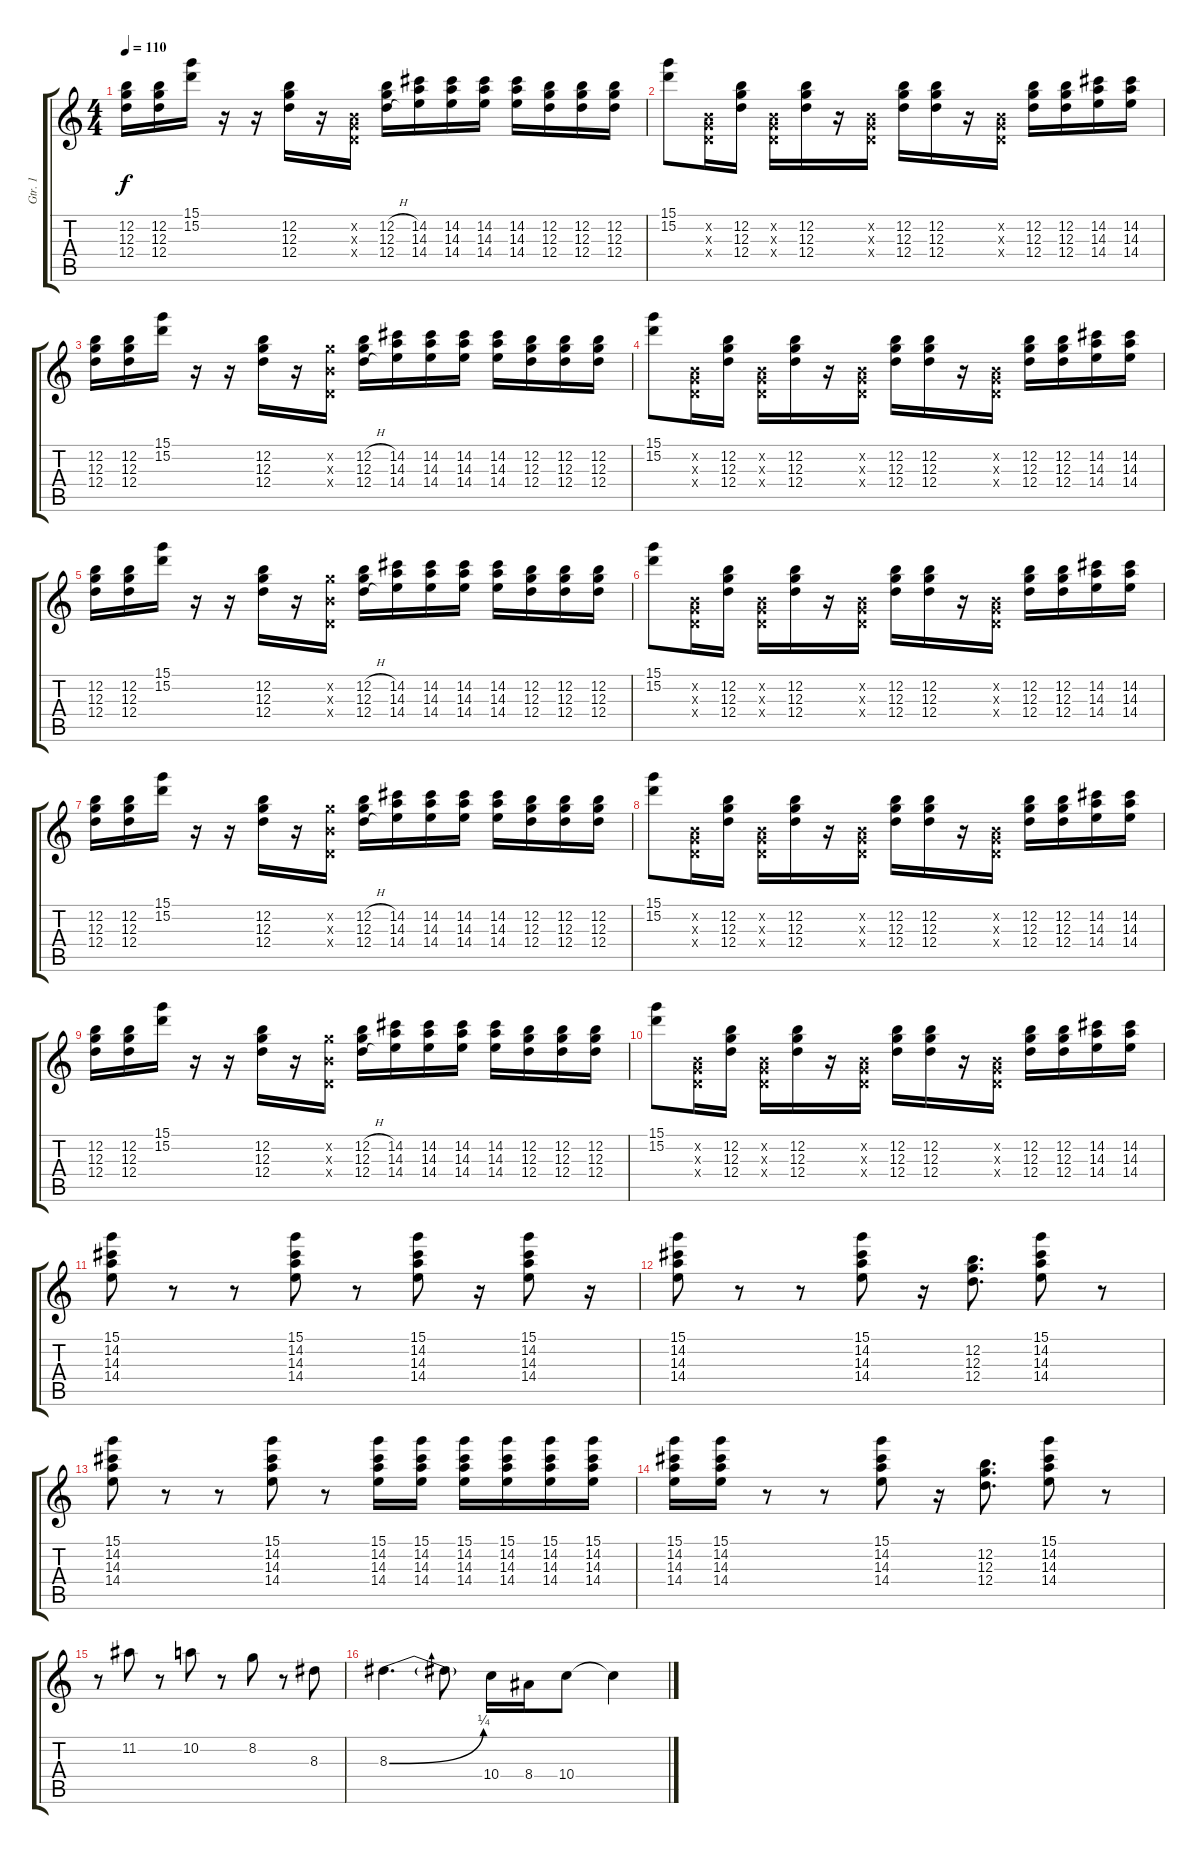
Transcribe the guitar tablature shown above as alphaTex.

\track ("Gtr. 1" "Gtr. 1") {instrument electricguitarclean}
\staff {score tabs}
\tuning (E4 B3 G3 D3 A2 E2) {hide}
\ts (4 4)
\tempo 110
\clef g2
\ks c
(12.2 12.3 12.4).16{dy f} (12.2 12.3 12.4).16 (15.1 15.2).16 r.16 r.16 (12.2 12.3 12.4).16 r.16 (0.2{x} 0.3{x} 0.4{x}).16 (12.2{h} 12.3{h} 12.4{h}).16 (14.2 14.3 14.4).16 (14.2 14.3 14.4).16 (14.2 14.3 14.4).16 (14.2 14.3 14.4).16 (12.2 12.3 12.4).16 (12.2 12.3 12.4).16 (12.2 12.3 12.4).16 |
(15.1 15.2).8 (0.2{x} 0.3{x} 0.4{x}).16 (12.2 12.3 12.4).16 (0.2{x} 0.3{x} 0.4{x}).16 (12.2 12.3 12.4).16 r.16 (0.2{x} 0.3{x} 0.4{x}).16 (12.2 12.3 12.4).16 (12.2 12.3 12.4).16 r.16 (0.2{x} 0.3{x} 0.4{x}).16 (12.2 12.3 12.4).16 (12.2 12.3 12.4).16 (14.2 14.3 14.4).16 (14.2 14.3 14.4).16 |
(12.2 12.3 12.4).16 (12.2 12.3 12.4).16 (15.1 15.2).16 r.16 r.16 (12.2 12.3 12.4).16 r.16 (0.2{x} 12.3{x} 0.4{x}).16 (12.2{h} 12.3{h} 12.4{h}).16 (14.2 14.3 14.4).16 (14.2 14.3 14.4).16 (14.2 14.3 14.4).16 (14.2 14.3 14.4).16 (12.2 12.3 12.4).16 (12.2 12.3 12.4).16 (12.2 12.3 12.4).16 |
(15.1 15.2).8 (0.2{x} 0.3{x} 0.4{x}).16 (12.2 12.3 12.4).16 (0.2{x} 0.3{x} 0.4{x}).16 (12.2 12.3 12.4).16 r.16 (0.2{x} 0.3{x} 0.4{x}).16 (12.2 12.3 12.4).16 (12.2 12.3 12.4).16 r.16 (0.2{x} 0.3{x} 0.4{x}).16 (12.2 12.3 12.4).16 (12.2 12.3 12.4).16 (14.2 14.3 14.4).16 (14.2 14.3 14.4).16 |
(12.2 12.3 12.4).16 (12.2 12.3 12.4).16 (15.1 15.2).16 r.16 r.16 (12.2 12.3 12.4).16 r.16 (0.2{x} 12.3{x} 0.4{x}).16 (12.2{h} 12.3{h} 12.4{h}).16 (14.2 14.3 14.4).16 (14.2 14.3 14.4).16 (14.2 14.3 14.4).16 (14.2 14.3 14.4).16 (12.2 12.3 12.4).16 (12.2 12.3 12.4).16 (12.2 12.3 12.4).16 |
(15.1 15.2).8 (0.2{x} 0.3{x} 0.4{x}).16 (12.2 12.3 12.4).16 (0.2{x} 0.3{x} 0.4{x}).16 (12.2 12.3 12.4).16 r.16 (0.2{x} 0.3{x} 0.4{x}).16 (12.2 12.3 12.4).16 (12.2 12.3 12.4).16 r.16 (0.2{x} 0.3{x} 0.4{x}).16 (12.2 12.3 12.4).16 (12.2 12.3 12.4).16 (14.2 14.3 14.4).16 (14.2 14.3 14.4).16 |
(12.2 12.3 12.4).16 (12.2 12.3 12.4).16 (15.1 15.2).16 r.16 r.16 (12.2 12.3 12.4).16 r.16 (0.2{x} 12.3{x} 0.4{x}).16 (12.2{h} 12.3{h} 12.4{h}).16 (14.2 14.3 14.4).16 (14.2 14.3 14.4).16 (14.2 14.3 14.4).16 (14.2 14.3 14.4).16 (12.2 12.3 12.4).16 (12.2 12.3 12.4).16 (12.2 12.3 12.4).16 |
(15.1 15.2).8 (0.2{x} 0.3{x} 0.4{x}).16 (12.2 12.3 12.4).16 (0.2{x} 0.3{x} 0.4{x}).16 (12.2 12.3 12.4).16 r.16 (0.2{x} 0.3{x} 0.4{x}).16 (12.2 12.3 12.4).16 (12.2 12.3 12.4).16 r.16 (0.2{x} 0.3{x} 0.4{x}).16 (12.2 12.3 12.4).16 (12.2 12.3 12.4).16 (14.2 14.3 14.4).16 (14.2 14.3 14.4).16 |
(12.2 12.3 12.4).16 (12.2 12.3 12.4).16 (15.1 15.2).16 r.16 r.16 (12.2 12.3 12.4).16 r.16 (0.2{x} 12.3{x} 0.4{x}).16 (12.2{h} 12.3{h} 12.4{h}).16 (14.2 14.3 14.4).16 (14.2 14.3 14.4).16 (14.2 14.3 14.4).16 (14.2 14.3 14.4).16 (12.2 12.3 12.4).16 (12.2 12.3 12.4).16 (12.2 12.3 12.4).16 |
(15.1 15.2).8 (0.2{x} 0.3{x} 0.4{x}).16 (12.2 12.3 12.4).16 (0.2{x} 0.3{x} 0.4{x}).16 (12.2 12.3 12.4).16 r.16 (0.2{x} 0.3{x} 0.4{x}).16 (12.2 12.3 12.4).16 (12.2 12.3 12.4).16 r.16 (0.2{x} 0.3{x} 0.4{x}).16 (12.2 12.3 12.4).16 (12.2 12.3 12.4).16 (14.2 14.3 14.4).16 (14.2 14.3 14.4).16 |
(15.1 14.2 14.3 14.4).8 r.8 r.8 (15.1 14.2 14.3 14.4).8 r.8 (15.1 14.2 14.3 14.4).8 r.16 (15.1 14.2 14.3 14.4).8 r.16 |
(15.1 14.2 14.3 14.4).8 r.8 r.8 (15.1 14.2 14.3 14.4).8 r.16 (12.2 12.3 12.4).8{d} (15.1 14.2 14.3 14.4).8 r.8 |
(15.1 14.2 14.3 14.4).8 r.8 r.8 (15.1 14.2 14.3 14.4).8 r.8 (15.1 14.2 14.3 14.4).16 (15.1 14.2 14.3 14.4).16 (15.1 14.2 14.3 14.4).16 (15.1 14.2 14.3 14.4).16 (15.1 14.2 14.3 14.4).16 (15.1 14.2 14.3 14.4).16 |
(15.1 14.2 14.3 14.4).16 (15.1 14.2 14.3 14.4).16 r.8 r.8 (15.1 14.2 14.3 14.4).8 r.16 (12.2 12.3 12.4).8{d} (15.1 14.2 14.3 14.4).8 r.8 |
r.8{volume 16 instrument distortionguitar} 11.2.8 r.8 10.2.8 r.8 8.2.8 r.8 8.3.8 |
8.3{be (bend 0 0 60 1)}.4{d} 8.3{t}.8 10.4.16 8.4.16 10.4.8 10.4{t}.4
